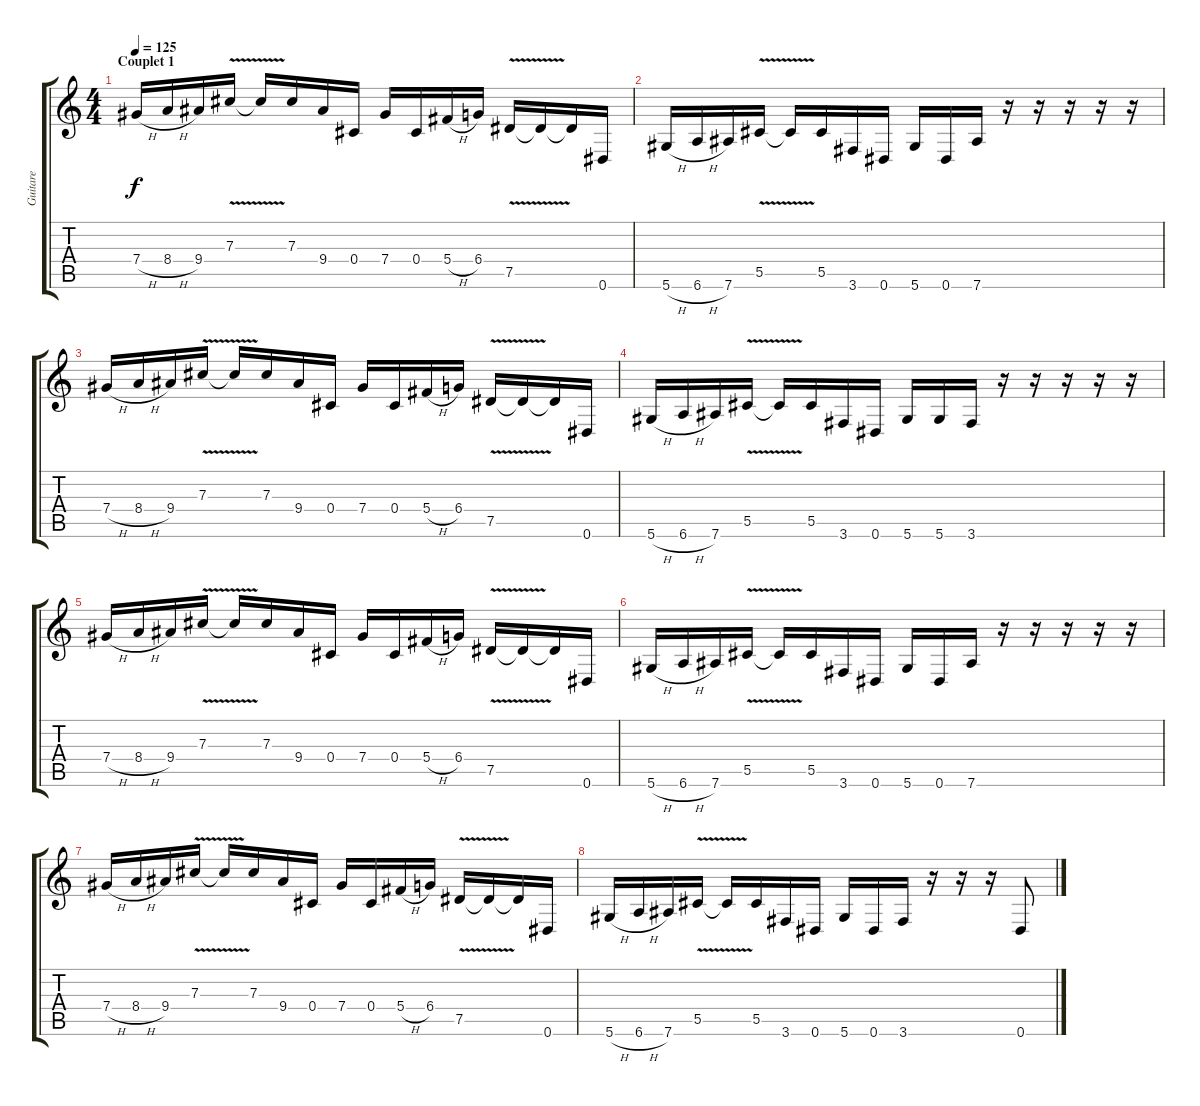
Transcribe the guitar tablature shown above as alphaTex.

\track ("Guitare" "Guitare") {instrument overdrivenguitar}
\staff {score tabs}
\tuning (Eb4 Bb3 Gb3 Db3 Ab2 Eb2) {hide}
\ts (4 4)
\section ("" "Couplet 1")
\tempo 125
\clef g2
\ks c
7.4{h}.16{dy f} 8.4{h}.16 9.4.16 7.3{v}.16 7.3{t}.16 7.3.16 9.4.16 0.4.16 7.4.16 0.4.16 5.4{h}.16 6.4.16 7.5{v}.16 7.5{t}.16 7.5{t}.16 0.6.16 |
5.6{h}.16 6.6{h}.16 7.6.16 5.5{v}.16 5.5{t}.16 5.5.16 3.6.16 0.6.16 5.6.16 0.6.16 7.6.16 r.16 r.16 r.16 r.16 r.16 |
7.4{h}.16 8.4{h}.16 9.4.16 7.3{v}.16 7.3{t}.16 7.3.16 9.4.16 0.4.16 7.4.16 0.4.16 5.4{h}.16 6.4.16 7.5{v}.16 7.5{t}.16 7.5{t}.16 0.6.16 |
5.6{h}.16 6.6{h}.16 7.6.16 5.5{v}.16 5.5{t}.16 5.5.16 3.6.16 0.6.16 5.6.16 5.6.16 3.6.16 r.16 r.16 r.16 r.16 r.16 |
7.4{h}.16 8.4{h}.16 9.4.16 7.3{v}.16 7.3{t}.16 7.3.16 9.4.16 0.4.16 7.4.16 0.4.16 5.4{h}.16 6.4.16 7.5{v}.16 7.5{t}.16 7.5{t}.16 0.6.16 |
5.6{h}.16 6.6{h}.16 7.6.16 5.5{v}.16 5.5{t}.16 5.5.16 3.6.16 0.6.16 5.6.16 0.6.16 7.6.16 r.16 r.16 r.16 r.16 r.16 |
7.4{h}.16 8.4{h}.16 9.4.16 7.3{v}.16 7.3{t}.16 7.3.16 9.4.16 0.4.16 7.4.16 0.4.16 5.4{h}.16 6.4.16 7.5{v}.16 7.5{t}.16 7.5{t}.16 0.6.16 |
5.6{h}.16 6.6{h}.16 7.6.16 5.5{v}.16 5.5{t}.16 5.5.16 3.6.16 0.6.16 5.6.16 0.6.16 3.6.16 r.16 r.16 r.16 0.6.8
